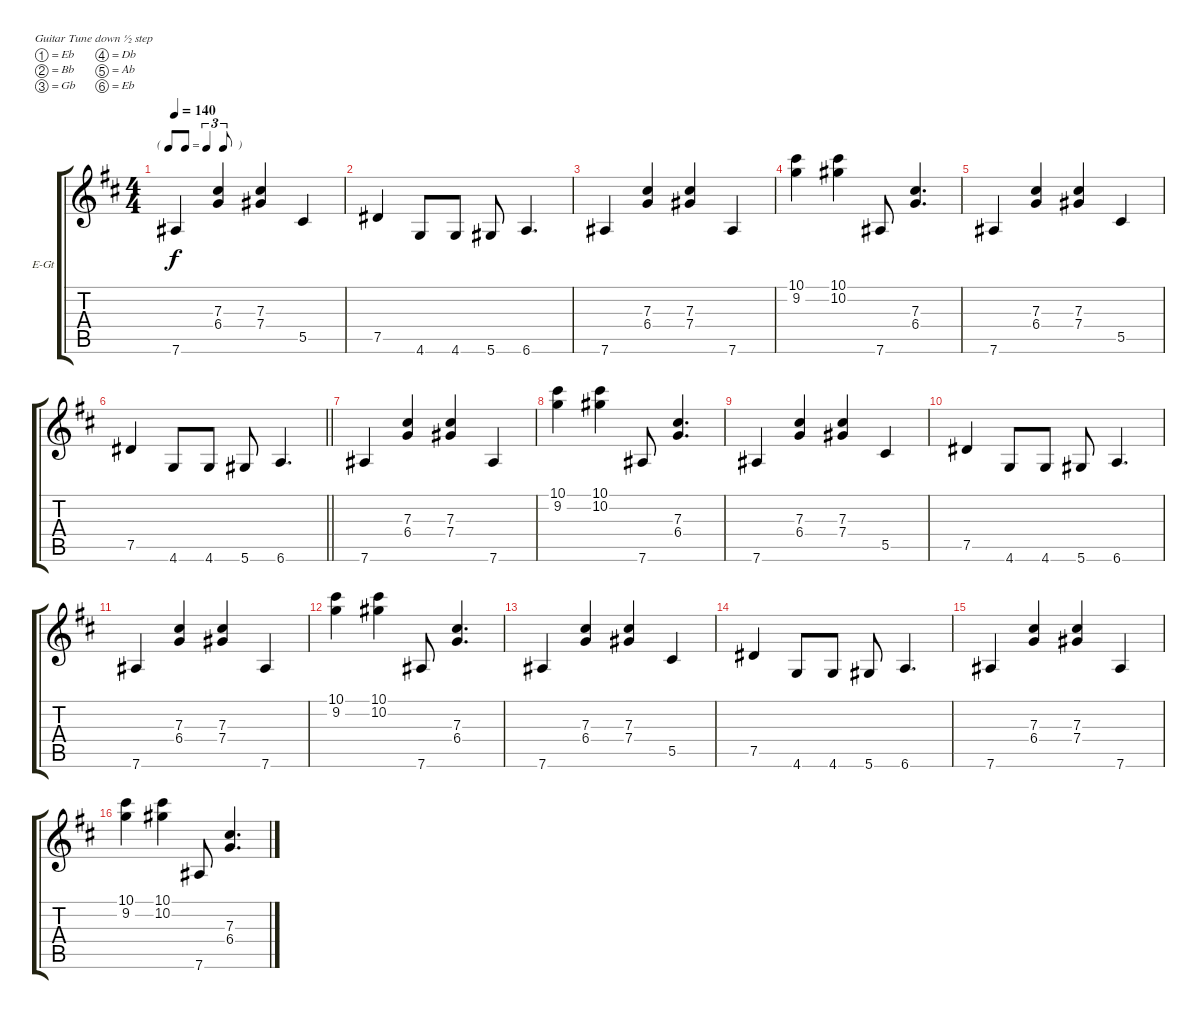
\bracketExtendMode groupsimilarinstruments
\firstSystemTrackNameOrientation horizontal
\otherSystemsTrackNameOrientation horizontal
\track ("Electric Clean" "E-Gt") {instrument electricguitarclean}
\staff {score tabs}
\tuning (Eb4 Bb3 Gb3 Db3 Ab2 Eb2)
\ts (4 4)
\tf triplet8th
\tempo 140
\clef g2
\ks d
7.6.4{dy f} (7.3 6.4).4 (7.3 7.4).4 5.5.4 |
7.5.4 4.6.8 4.6.8 5.6.8 6.6.4{d} |
7.6.4 (7.3 6.4).4 (7.3 7.4).4 7.6.4 |
(10.1 9.2).4 (10.1 10.2).4 7.6.8 (7.3 6.4).4{d} |
7.6.4 (7.3 6.4).4 (7.3 7.4).4 5.5.4 |
\barLineRight lightlight
7.5.4 4.6.8 4.6.8 5.6.8 6.6.4{d} |
\section ("" " ")
7.6.4 (7.3 6.4).4 (7.3 7.4).4 7.6.4 |
(10.1 9.2).4 (10.1 10.2).4 7.6.8 (7.3 6.4).4{d} |
7.6.4 (7.3 6.4).4 (7.3 7.4).4 5.5.4 |
7.5.4 4.6.8 4.6.8 5.6.8 6.6.4{d} |
7.6.4 (7.3 6.4).4 (7.3 7.4).4 7.6.4 |
(10.1 9.2).4 (10.1 10.2).4 7.6.8 (7.3 6.4).4{d} |
7.6.4 (7.3 6.4).4 (7.3 7.4).4 5.5.4 |
7.5.4 4.6.8 4.6.8 5.6.8 6.6.4{d} |
7.6.4 (7.3 6.4).4 (7.3 7.4).4 7.6.4 |
(10.1 9.2).4 (10.1 10.2).4 7.6.8 (7.3 6.4).4{d}
